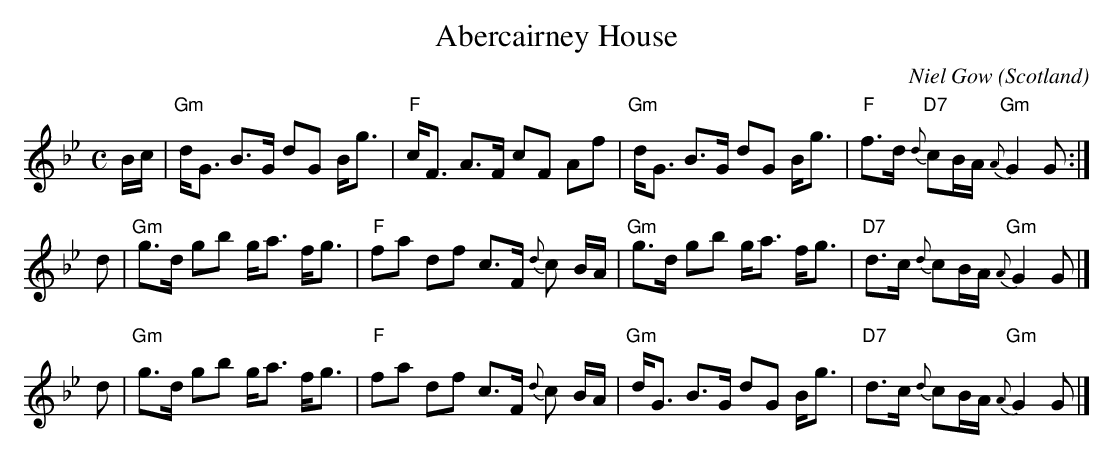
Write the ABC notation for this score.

X:1
T: Abercairney House
C: Niel Gow
O: Scotland
M: C
L: 1/8
K: Gm
 B/c/ \
| "Gm"d<G B>G dG B<g | "F"c<F A>F cF Af \
| "Gm"d<G B>G dG B<g | "F"f>d "D7"{d}cB/A/ "Gm"{A}G2 G :|
d \
| "Gm"g>d gb g<a f<g | "F"fa df c>F {d}c B/A/ \
| "Gm"g>d gb g<a f<g | "D7"d>c {d}cB/A/ "Gm"{A}G2 G |]
d \
| "Gm"g>d gb g<a f<g | "F"fa df c>F {d}c B/A/ \
| "Gm"d<G B>G dG B<g | "D7"d>c {d}cB/A/ "Gm"{A}G2 G |]
